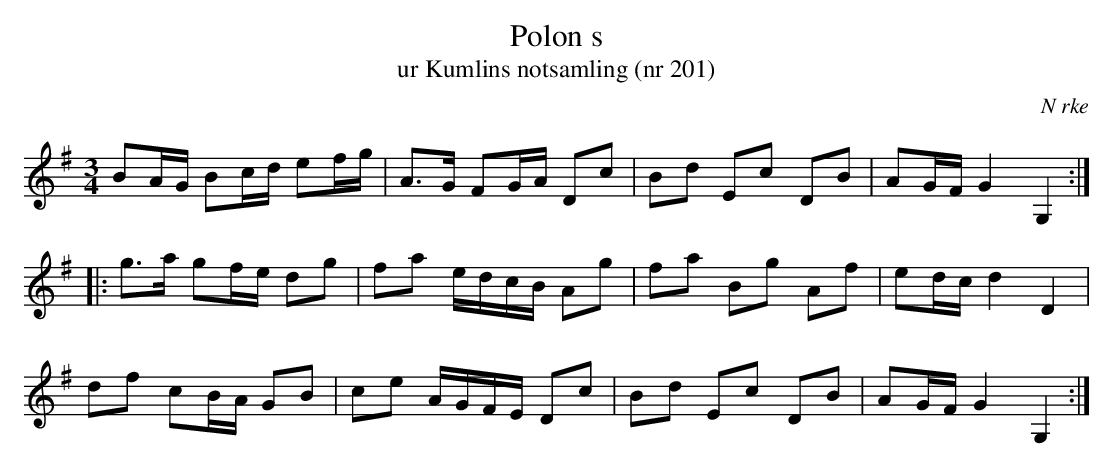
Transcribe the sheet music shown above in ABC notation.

X:1
T:Polon s
T:ur Kumlins notsamling (nr 201)
O:N rke
M:3/4
L:1/16
K:G
B2AG B2cd e2fg | A2>G2 F2GA D2c2 | B2d2 E2c2 D2B2 | A2GF G4 G,4 ::
g2>a2 g2fe d2g2 | f2a2 edcB A2g2 | f2a2 B2g2 A2f2 | e2dc^ d4 D4 |
d2f2 c2BA G2B2 | c2e2 AGFE D2c2 | B2d2 E2c2 D2B2 | A2GF G4 G,4 :|
